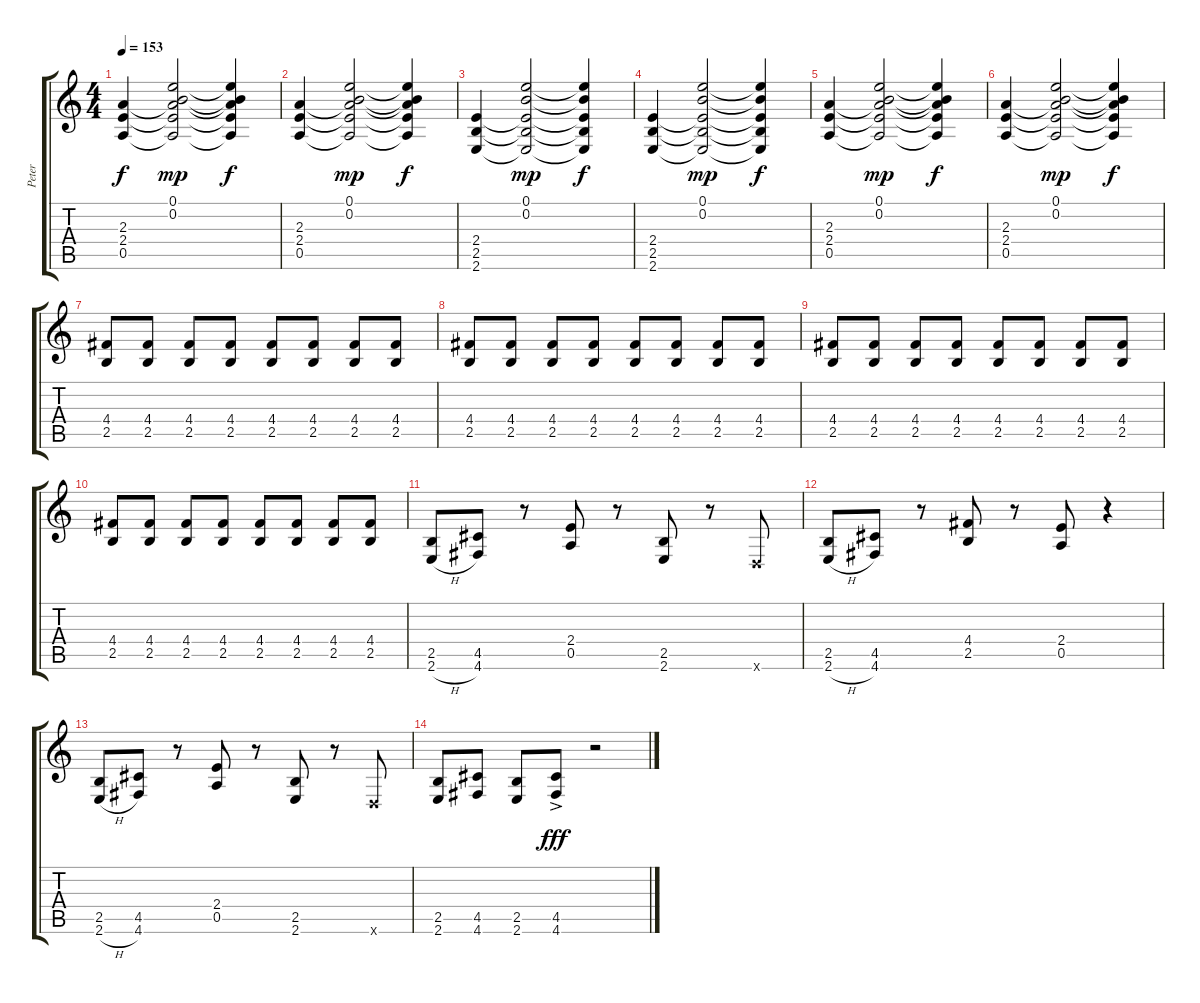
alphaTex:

\track ("Peter" "Peter") {instrument distortionguitar}
\staff {score tabs}
\tuning (E4 B3 G3 D3 A2 D2) {hide}
\ts (4 4)
\tempo 153
\clef g2
\ks c
(2.3 2.4 0.5).4{dy f} (0.1 0.2 2.3{t} 2.4{t} 0.5{t}).2{dy mp} (0.1{t} 0.2{t} 2.3{t} 2.4{t} 0.5{t}).4{dy f} |
(2.3 2.4 0.5).4 (0.1 0.2 2.3{t} 2.4{t} 0.5{t}).2{dy mp} (0.1{t} 0.2{t} 2.3{t} 2.4{t} 0.5{t}).4{dy f} |
(2.4 2.5 2.6).4 (0.1 0.2 2.4{t} 2.5{t} 2.6{t}).2{dy mp} (0.1{t} 0.2{t} 2.4{t} 2.5{t} 2.6{t}).4{dy f} |
(2.4 2.5 2.6).4 (0.1 0.2 2.4{t} 2.5{t} 2.6{t}).2{dy mp} (0.1{t} 0.2{t} 2.4{t} 2.5{t} 2.6{t}).4{dy f} |
(2.3 2.4 0.5).4 (0.1 0.2 2.3{t} 2.4{t} 0.5{t}).2{dy mp} (0.1{t} 0.2{t} 2.3{t} 2.4{t} 0.5{t}).4{dy f} |
(2.3 2.4 0.5).4 (0.1 0.2 2.3{t} 2.4{t} 0.5{t}).2{dy mp} (0.1{t} 0.2{t} 2.3{t} 2.4{t} 0.5{t}).4{dy f} |
(4.4 2.5).8 (4.4 2.5).8 (4.4 2.5).8 (4.4 2.5).8 (4.4 2.5).8 (4.4 2.5).8 (4.4 2.5).8 (4.4 2.5).8 |
(4.4 2.5).8 (4.4 2.5).8 (4.4 2.5).8 (4.4 2.5).8 (4.4 2.5).8 (4.4 2.5).8 (4.4 2.5).8 (4.4 2.5).8 |
(4.4 2.5).8 (4.4 2.5).8 (4.4 2.5).8 (4.4 2.5).8 (4.4 2.5).8 (4.4 2.5).8 (4.4 2.5).8 (4.4 2.5).8 |
(4.4 2.5).8 (4.4 2.5).8 (4.4 2.5).8 (4.4 2.5).8 (4.4 2.5).8 (4.4 2.5).8 (4.4 2.5).8 (4.4 2.5).8 |
(2.5 2.6{h}).8 (4.5 4.6).8 r.8 (2.4 0.5).8 r.8 (2.5 2.6).8 r.8 0.6{x}.8 |
(2.5 2.6{h}).8 (4.5 4.6).8 r.8 (4.4 2.5).8 r.8 (2.4 0.5).8 r.4 |
(2.5 2.6{h}).8 (4.5 4.6).8 r.8 (2.4 0.5).8 r.8 (2.5 2.6).8 r.8 0.6{x}.8 |
(2.5 2.6).8 (4.5 4.6).8 (2.5 2.6).8 (4.5{ac} 4.6).8{dy fff} r.2
